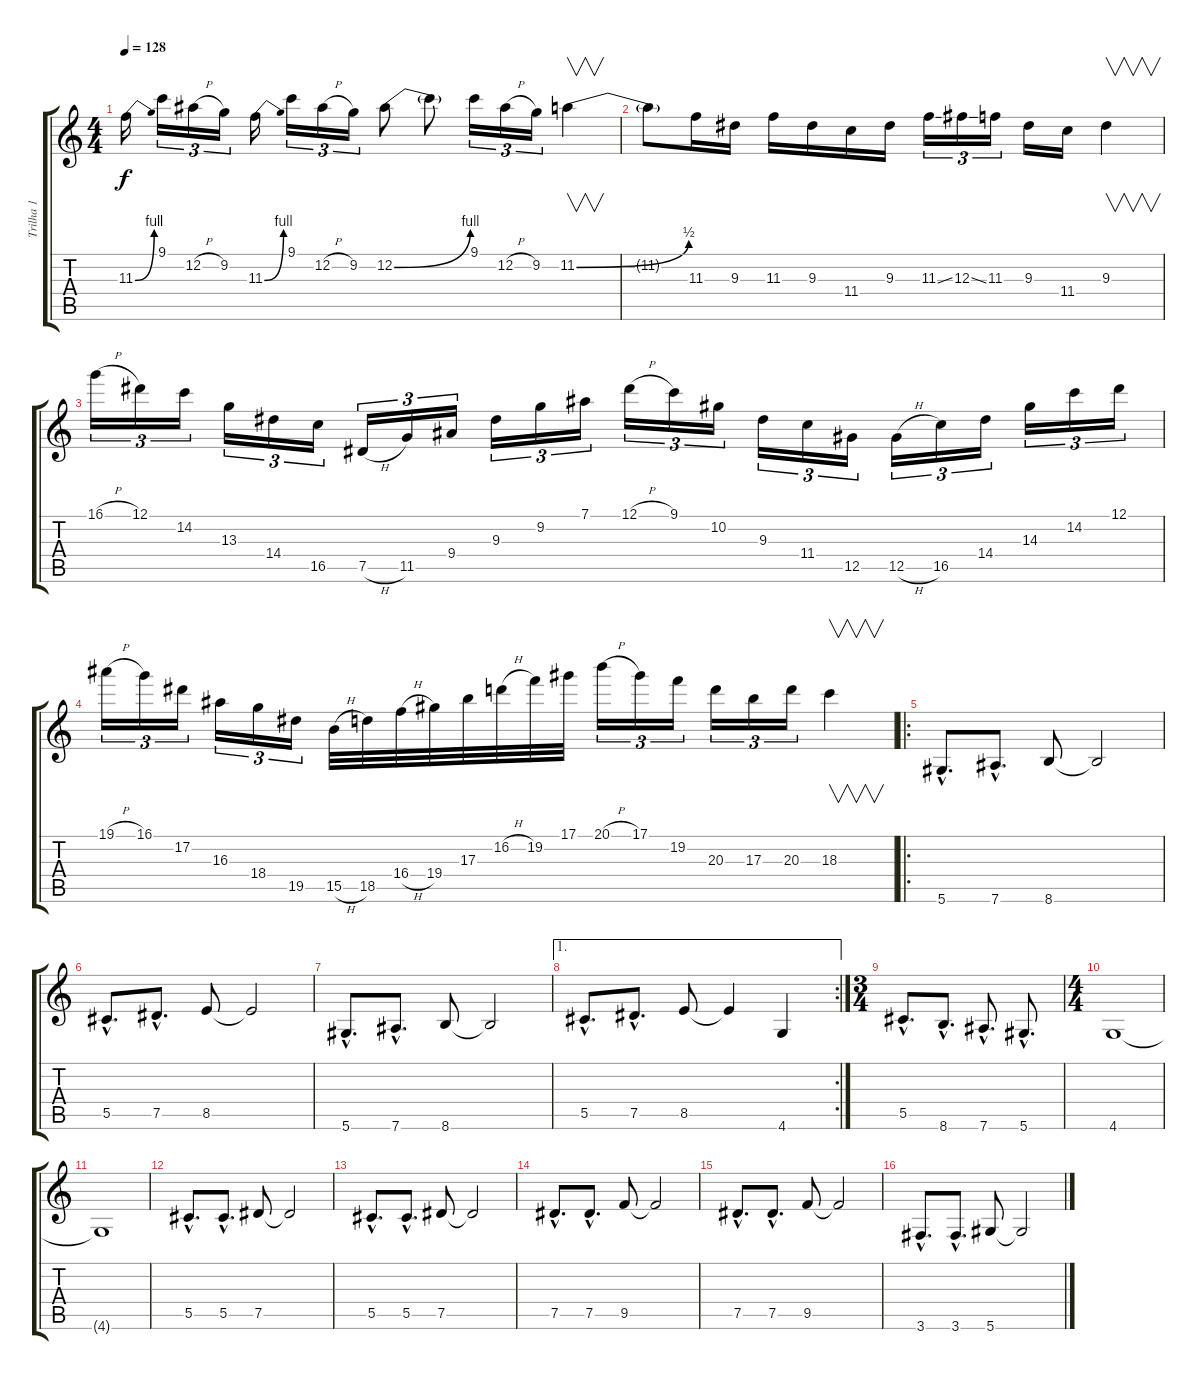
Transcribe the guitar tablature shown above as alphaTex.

\track ("Trilha 1" "Trilha 1") {instrument distortionguitar}
\staff {score tabs}
\tuning (Eb4 Bb3 Gb3 Db3 Ab2 Eb2) {hide}
\ts (4 4)
\tempo 128
\clef g2
\ks c
11.3{be (bend 0 0 60 4)}.16{dy f} 9.1.16{tu (3 2)} 12.2{h}.16{tu (3 2)} 9.2.16{tu (3 2)} 11.3{be (bend 0 0 60 4)}.16 9.1.16{tu (3 2)} 12.2{h}.16{tu (3 2)} 9.2.16{tu (3 2)} 12.2{be (bend 0 0 60 4)}.8 12.2{t}.8 9.1.16{tu (3 2)} 12.2{h}.16{tu (3 2)} 9.2.16{tu (3 2)} 11.2{be (bend 0 0 60 2)}.4{v} |
11.2{t}.8 11.3.16 9.3.16 11.3.16 9.3.16 11.4.16 9.3.16 11.3{ss}.16{tu (3 2)} 12.3{ss}.16{tu (3 2)} 11.3.16{tu (3 2)} 9.3.16 11.4.16 9.3.4{v} |
16.1{h}.16{tu (3 2)} 12.1.16{tu (3 2)} 14.2.16{tu (3 2)} 13.3.16{tu (3 2)} 14.4.16{tu (3 2)} 16.5.16{tu (3 2)} 7.5{h}.16{tu (3 2)} 11.5.16{tu (3 2)} 9.4.16{tu (3 2)} 9.3.16{tu (3 2)} 9.2.16{tu (3 2)} 7.1.16{tu (3 2)} 12.1{h}.16{tu (3 2)} 9.1.16{tu (3 2)} 10.2.16{tu (3 2)} 9.3.16{tu (3 2)} 11.4.16{tu (3 2)} 12.5.16{tu (3 2)} 12.5{h}.16{tu (3 2)} 16.5.16{tu (3 2)} 14.4.16{tu (3 2)} 14.3.16{tu (3 2)} 14.2.16{tu (3 2)} 12.1.16{tu (3 2)} |
19.1{h}.16{tu (3 2)} 16.1.16{tu (3 2)} 17.2.16{tu (3 2)} 16.3.16{tu (3 2)} 18.4.16{tu (3 2)} 19.5.16{tu (3 2)} 15.5{h}.32 18.5.32 16.4{h}.32 19.4.32 17.3.32 16.2{h}.32 19.2.32 17.1.32 20.1{h}.16{tu (3 2)} 17.1.16{tu (3 2)} 19.2.16{tu (3 2)} 20.3.16{tu (3 2)} 17.3.16{tu (3 2)} 20.3.16{tu (3 2)} 18.3.4{v} |
\ro
5.6{hac}.8{d} 7.6{hac}.8{d} 8.6.8 8.6{t}.2 |
5.5{hac}.8{d} 7.5{hac}.8{d} 8.5.8 8.5{t}.2 |
5.6{hac}.8{d} 7.6{hac}.8{d} 8.6.8 8.6{t}.2 |
\ae 1
\rc 2
5.5{hac}.8{d} 7.5{hac}.8{d} 8.5.8 8.5{t}.4 4.6.4 |
\ts (3 4)
5.5{hac}.8{d} 8.6{hac}.8{d} 7.6{hac}.8{d} 5.6{hac}.8{d} |
\ts (4 4)
4.6.1 |
4.6{t}.1 |
5.5{hac}.8{d} 5.5{hac}.8{d} 7.5.8 7.5{t}.2 |
5.5{hac}.8{d} 5.5{hac}.8{d} 7.5.8 7.5{t}.2 |
7.5{hac}.8{d} 7.5{hac}.8{d} 9.5.8 9.5{t}.2 |
7.5{hac}.8{d} 7.5{hac}.8{d} 9.5.8 9.5{t}.2 |
3.6{hac}.8{d} 3.6{hac}.8{d} 5.6.8 5.6{t}.2
